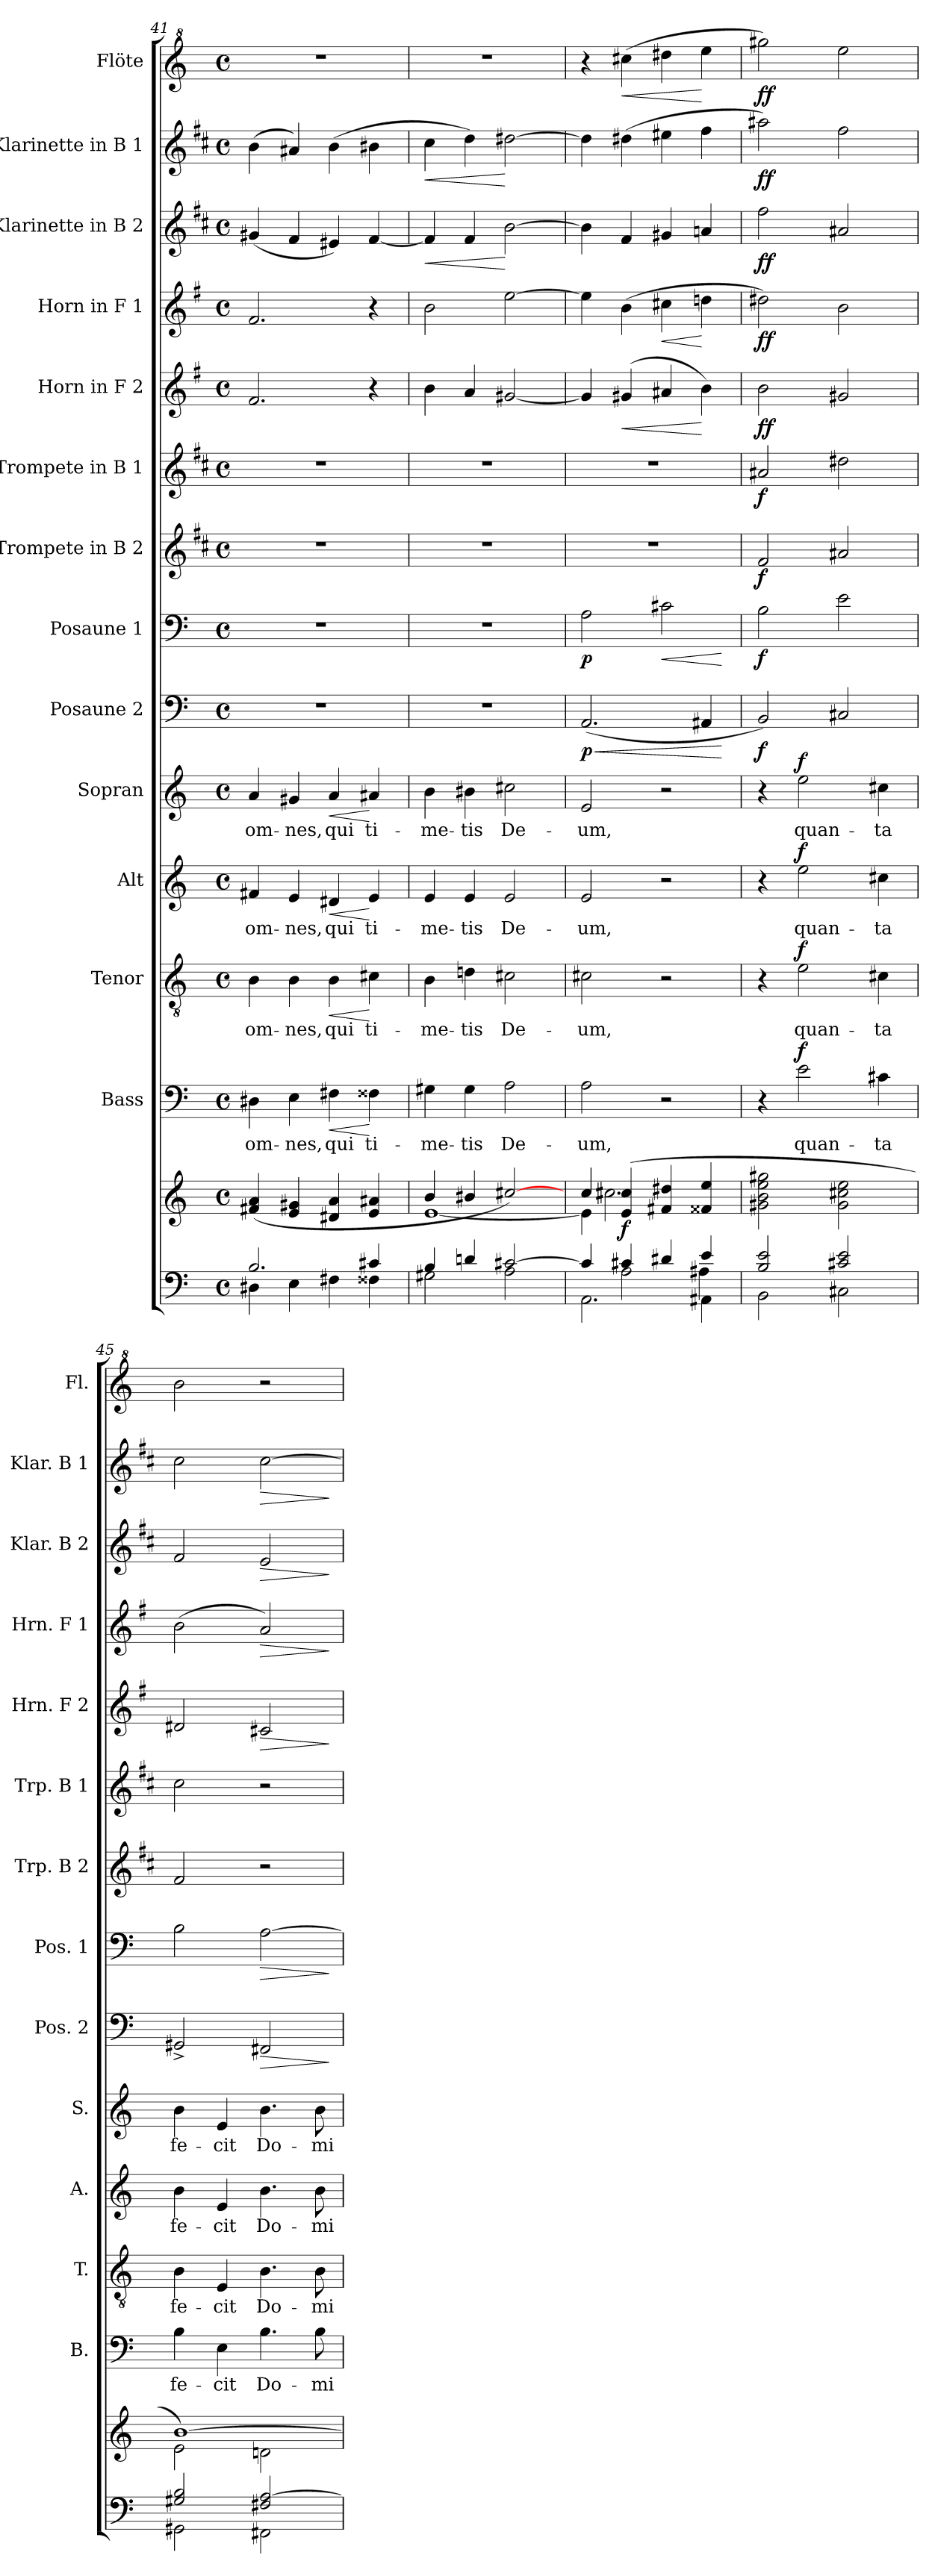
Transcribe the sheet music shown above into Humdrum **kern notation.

**kern	**kern	**dynam	**kern	**text	**dynam	**kern	**text	**dynam	**kern	**text	**dynam	**kern	**text	**dynam	**kern	**dynam	**kern	**dynam	**kern	**dynam	**kern	**dynam	**kern	**dynam	**kern	**dynam	**kern	**dynam	**kern	**dynam	**kern	**dynam
*part14	*part14	*part14	*part13	*part13	*part13	*part12	*part12	*part12	*part11	*part11	*part11	*part10	*part10	*part10	*part9	*part9	*part8	*part8	*part7	*part7	*part6	*part6	*part5	*part5	*part4	*part4	*part3	*part3	*part2	*part2	*part1	*part1
*staff15	*staff14	*staff14/15	*staff13	*staff13	*staff13	*staff12	*staff12	*staff12	*staff11	*staff11	*staff11	*staff10	*staff10	*staff10	*staff9	*staff9	*staff8	*staff8	*staff7	*staff7	*staff6	*staff6	*staff5	*staff5	*staff4	*staff4	*staff3	*staff3	*staff2	*staff2	*staff1	*staff1
*	*	*	*I"Bass	*	*	*I"Tenor	*	*	*I"Alt	*	*	*I"Sopran	*	*	*I"Posaune 2	*	*I"Posaune 1	*	*I"Trompete in B 2	*	*I"Trompete in B 1	*	*I"Horn in F 2	*	*I"Horn in F 1	*	*I"Klarinette in B 2	*	*I"Klarinette in B 1	*	*I"Flöte	*
*	*	*	*I'B.	*	*	*I'T.	*	*	*I'A.	*	*	*I'S.	*	*	*I'Pos. 2	*	*I'Pos. 1	*	*I'Trp. B 2	*	*I'Trp. B 1	*	*I'Hrn. F 2	*	*I'Hrn. F 1	*	*I'Klar. B 2	*	*I'Klar. B 1	*	*I'Fl.	*
*clefF4	*clefG2	*	*clefF4	*	*	*clefGv2	*	*	*clefG2	*	*	*clefG2	*	*	*clefF4	*	*clefF4	*	*clefG2	*	*clefG2	*	*clefG2	*	*clefG2	*	*clefG2	*	*clefG2	*	*clefG^2	*
*	*	*	*	*	*	*	*	*	*	*	*	*	*	*	*	*	*	*	*ITrd1c2	*	*ITrd1c2	*	*ITrd4c7	*	*ITrd4c7	*	*ITrd1c2	*	*ITrd1c2	*	*	*
*k[]	*k[]	*	*k[]	*	*	*k[]	*	*	*k[]	*	*	*k[]	*	*	*k[]	*	*k[]	*	*k[]	*	*k[]	*	*k[]	*	*k[]	*	*k[]	*	*k[]	*	*k[]	*
*C:	*C:	*	*C:	*	*	*C:	*	*	*C:	*	*	*C:	*	*	*C:	*	*C:	*	*C:	*	*C:	*	*C:	*	*C:	*	*C:	*	*C:	*	*C:	*
*M4/4	*M4/4	*	*M4/4	*	*	*M4/4	*	*	*M4/4	*	*	*M4/4	*	*	*M4/4	*	*M4/4	*	*M4/4	*	*M4/4	*	*M4/4	*	*M4/4	*	*M4/4	*	*M4/4	*	*M4/4	*
*met(c)	*met(c)	*	*met(c)	*	*	*met(c)	*	*	*met(c)	*	*	*met(c)	*	*	*met(c)	*	*met(c)	*	*met(c)	*	*met(c)	*	*met(c)	*	*met(c)	*	*met(c)	*	*met(c)	*	*met(c)	*
=41	=41	=41	=41	=41	=41	=41	=41	=41	=41	=41	=41	=41	=41	=41	=41	=41	=41	=41	=41	=41	=41	=41	=41	=41	=41	=41	=41	=41	=41	=41	=41	=41
*^	*	*	*	*	*	*	*	*	*	*	*	*	*	*	*	*	*	*	*	*	*	*	*	*	*	*	*	*	*	*	*	*
!	!	!	!	!	!LO:LY:b	!	!	!LO:LY:b	!	!	!LO:LY:b	!	!	!LO:LY:b	!	!	!	!	!	!	!	!	!	!	!	!	!	!	!	!	!	!	!
2.B/	4D#X\	(4f#X/ 4a/	.	4D#X\	om-	.	4B\	om-	.	4f#X/	om-	.	4a/	om-	.	1r	.	1r	.	1r	.	1r	.	2.B/	.	2.B/	.	(<4f#X/	.	(>4a\	.	1r	.
!	!	!	!	!	!LO:LY:b	!	!	!LO:LY:b	!	!	!LO:LY:b	!	!	!LO:LY:b	!	!	!	!	!	!	!	!	!	!	!	!	!	!	!	!	!	!	!
.	4E\	4e/ 4g#X/	.	4E\	-nes,	.	4B\	-nes,	.	4e/	-nes,	.	4g#X/	-nes,	.	.	.	.	.	.	.	.	.	.	.	.	.	4e/	.	4g#X/)	.	.	.
!	!	!	!	!	!LO:LY:b	!LO:HP:b	!	!LO:LY:b	!LO:HP:b	!	!LO:LY:b	!LO:HP:b	!	!LO:LY:b	!LO:HP:b	!	!	!	!	!	!	!	!	!	!	!	!	!	!	!	!	!	!
.	4F#X\	4d#X/ 4a/	.	4F#X\	qui	<	4B\	qui	<	4d#X/	qui	<	4a/	qui	<	.	.	.	.	.	.	.	.	.	.	.	.	4d#X/)	.	(>4a\	.	.	.
!	!	!	!	!	!LO:LY:b	!	!	!LO:LY:b	!	!	!LO:LY:b	!	!	!LO:LY:b	!	!	!	!	!	!	!	!	!	!	!	!	!	!	!	!	!	!	!
4c#X/	4F##X\	4e/ 4a#X/	.	4F##X\	ti-	[	4c#X\	ti-	[	4e/	ti-	[	4a#X/	ti-	[	.	.	.	.	.	.	.	.	4r	.	4r	.	[4e/	.	4a#X\	.	.	.
=42	=42	=42	=42	=42	=42	=42	=42	=42	=42	=42	=42	=42	=42	=42	=42	=42	=42	=42	=42	=42	=42	=42	=42	=42	=42	=42	=42	=42	=42	=42	=42	=42	=42
*	*	*^	*	*	*	*	*	*	*	*	*	*	*	*	*	*	*	*	*	*	*	*	*	*	*	*	*	*	*	*	*	*	*
!	!	!	!	!	!	!LO:LY:b	!	!	!LO:LY:b	!	!	!LO:LY:b	!	!	!LO:LY:b	!	!	!	!	!	!	!	!	!	!	!	!	!	!	!LO:HP:b	!	!LO:HP:b	!	!
4B/	2G#X\	4b/	[<1e	.	4G#X\	-me-	.	4B\	-me-	.	4e/	-me-	.	4b\	-me-	.	1r	.	1r	.	1r	.	1r	.	4e\	.	2e\	.	4e/]	<	4b\	<	1r	.
!	!	!	!	!	!	!LO:LY:b	!	!	!LO:LY:b	!	!	!LO:LY:b	!	!	!LO:LY:b	!	!	!	!	!	!	!	!	!	!	!	!	!	!	!	!	!	!	!
4dn/	.	4b#X/	.	.	4G#\	-tis	.	4dn\	-tis	.	4e/	-tis	.	4b#X\	-tis	.	.	.	.	.	.	.	.	.	4d/	.	.	.	4e/	.	4cc\)	.	.	.
!	!	!	!	!	!	!LO:LY:b	!	!	!LO:LY:b	!	!	!LO:LY:b	!	!	!LO:LY:b	!	!	!	!	!	!	!	!	!	!	!	!	!	!	!	!	!	!	!
[>2c#X/	2A\	[>2cc#X/)	.	.	2A\	De-	.	2c#X\	De-	.	2e/	De-	.	2cc#X\	De-	.	.	.	.	.	.	.	.	.	[2c#X/	.	[2a\	.	[2a\	[	[2cc#X\	[	.	.
=43	=43	=43	=43	=43	=43	=43	=43	=43	=43	=43	=43	=43	=43	=43	=43	=43	=43	=43	=43	=43	=43	=43	=43	=43	=43	=43	=43	=43	=43	=43	=43	=43	=43	=43
*	*^	*	*	*	*	*	*	*	*	*	*	*	*	*	*	*	*	*	*	*	*	*	*	*	*	*	*	*	*	*	*	*	*	*
!	!	!	!	!	!	!	!LO:LY:b	!	!	!LO:LY:b	!	!	!LO:LY:b	!	!	!LO:LY:b	!	!	!LO:HP:b	!	!	!	!	!	!	!	!	!	!	!	!	!	!	!	!
!	!	!	!	!	!	!	!	!	!	!	!	!	!	!	!	!	!	!	!LO:DY:n=1:b	!	!LO:DY:b	!	!	!	!	!	!	!	!	!	!	!	!	!	!
4c#/]	2.AA\	4ryy	4cc/	4e\]	.	2A\	-um,	.	2c#X\	-um,	.	2e/	-um,	.	2e/	-um,	.	(<2.AA/	< p	2A\	p	1r	.	1r	.	4c#/]	.	4a\]	.	4a\]	.	4cc#\]	.	4r	.
!	!	!	!	!	!LO:DY:b	!	!	!	!	!	!	!	!	!	!	!	!	!	!	!	!	!	!	!	!	!	!LO:HP:b	!	!	!	!	!	!	!	!LO:HP:b
4c#X/	.	2A\	(4e/ 4cc#X/	2.cc#\	f	.	.	.	.	.	.	.	.	.	.	.	.	.	.	.	.	.	.	.	.	(4c#X/	<	(>4e\	.	4e/	.	(>4cc#X\	.	(>4ccc#X\	<
!	!	!	!	!	!	!	!	!	!	!	!	!	!	!	!	!	!	!	!	!	!LO:HP:b	!	!	!	!	!	!	!	!LO:HP:b	!	!	!	!	!	!
4d#X/	.	.	4f#X/ 4dd#X/	.	.	2r	.	.	2r	.	.	2r	.	.	2r	.	.	.	.	2c#X\	<	.	.	.	.	4d#X/	.	4f#X\	<	4f#X/	.	4dd#X\	.	4ddd#X\	.
4e/	4AA#X\	4A#X\	4f##X/ 4ee/	.	.	.	.	.	.	.	.	.	.	.	.	.	.	4AA#X/	.	.	.	.	.	.	.	4e\)	[	4gn\	[	4gn/	.	4ee\	.	4eee\	[
*v	*v	*v	*	*	*	*	*	*	*	*	*	*	*	*	*	*	*	*	*	*	*	*	*	*	*	*	*	*	*	*	*	*	*	*	*
*	*v	*v	*	*	*	*	*	*	*	*	*	*	*	*	*	*	*	*	*	*	*	*	*	*	*	*	*	*	*	*	*	*	*
.	.	.	.	.	.	.	.	.	.	.	.	.	.	.	.	[	.	[	.	.	.	.	.	.	.	.	.	.	.	.	.	.
!!LO:PB:g=z
=44	=44	=44	=44	=44	=44	=44	=44	=44	=44	=44	=44	=44	=44	=44	=44	=44	=44	=44	=44	=44	=44	=44	=44	=44	=44	=44	=44	=44	=44	=44	=44	=44
*^	*	*	*	*	*	*	*	*	*	*	*	*	*	*	*	*	*	*	*	*	*	*	*	*	*	*	*	*	*	*	*	*
!	!	!	!	!	!	!	!	!	!	!	!	!	!	!	!	!	!LO:DY:b	!	!LO:DY:b	!	!LO:DY:b	!	!LO:DY:b	!	!LO:DY:b	!	!LO:DY:b	!	!LO:DY:b	!	!LO:DY:b	!	!LO:DY:b
2B/ 2e/	2BB\	2g#X\ 2b\ 2ee\ 2gg#X\	.	4r	.	.	4r	.	.	4r	.	.	4r	.	.	2BB/)	f	2B\	f	2e/	f	2g#X/	f	2e\	ff	2g#X\)	ff	2ee\	ff	2gg#X\)	ff	2ggg#X\)	ff
!	!	!	!	!	!LO:LY:b	!LO:DY:a	!	!LO:LY:b	!LO:DY:a	!	!LO:LY:b	!LO:DY:a	!	!LO:LY:b	!LO:DY:a	!	!	!	!	!	!	!	!	!	!	!	!	!	!	!	!	!	!
.	.	.	.	2e\	quan-	f	2e\	quan-	f	2ee\	quan-	f	2ee\	quan-	f	.	.	.	.	.	.	.	.	.	.	.	.	.	.	.	.	.	.
2c#X/ 2e/	2C#X\	2g#\ 2cc#X\ 2ee\	.	.	.	.	.	.	.	.	.	.	.	.	.	2C#X/	.	2e\	.	2g#X/	.	2cc#X\	.	2c#X/	.	2e\	.	2g#X/	.	2ee\	.	2eee\	.
!	!	!	!	!	!LO:LY:b	!	!	!LO:LY:b	!	!	!LO:LY:b	!	!	!LO:LY:b	!	!	!	!	!	!	!	!	!	!	!	!	!	!	!	!	!	!	!
.	.	.	.	4c#X\	-ta	.	4c#X\	-ta	.	4cc#X\	-ta	.	4cc#X\	-ta	.	.	.	.	.	.	.	.	.	.	.	.	.	.	.	.	.	.	.
=45	=45	=45	=45	=45	=45	=45	=45	=45	=45	=45	=45	=45	=45	=45	=45	=45	=45	=45	=45	=45	=45	=45	=45	=45	=45	=45	=45	=45	=45	=45	=45	=45	=45
*	*	*^	*	*	*	*	*	*	*	*	*	*	*	*	*	*	*	*	*	*	*	*	*	*	*	*	*	*	*	*	*	*	*
!	!	!	!	!	!	!LO:LY:b	!	!	!LO:LY:b	!	!	!LO:LY:b	!	!	!LO:LY:b	!	!	!	!	!	!	!	!	!	!	!	!	!	!	!	!	!	!	!
2G#X/ 2B/	2GG#X\	[>1b)	2e\	.	4B\	fe-	.	4B\	fe-	.	4b\	fe-	.	4b\	fe-	.	2GG#X^</	.	2B\	.	2e/	.	2b\	.	2G#X/	.	(>2e\	.	2e/	.	2b\	.	2bb\	.
!	!	!	!	!	!	!LO:LY:b	!	!	!LO:LY:b	!	!	!LO:LY:b	!	!	!LO:LY:b	!	!	!	!	!	!	!	!	!	!	!	!	!	!	!	!	!	!	!
.	.	.	.	.	4E\	-cit	.	4E/	-cit	.	4e/	-cit	.	4e/	-cit	.	.	.	.	.	.	.	.	.	.	.	.	.	.	.	.	.	.	.
!	!	!	!	!	!	!LO:LY:b	!	!	!LO:LY:b	!	!	!LO:LY:b	!	!	!LO:LY:b	!	!	!LO:HP:b	!	!LO:HP:b	!	!	!	!	!	!LO:HP:b	!	!LO:HP:b	!	!LO:HP:b	!	!LO:HP:b	!	!
2F#X/ [>2A/	2FF#X\	.	2dn\	.	4.B\	Do-	.	4.B\	Do-	.	4.b\	Do-	.	4.b\	Do-	.	2FF#X/	>	[2A\	>	2r	.	2r	.	2F#X/	>	2d/)	>	2d/	>	[2b\	>	2r	.
!	!	!	!	!	!	!LO:LY:b	!	!	!LO:LY:b	!	!	!LO:LY:b	!	!	!LO:LY:b	!	!	!	!	!	!	!	!	!	!	!	!	!	!	!	!	!	!	!
.	.	.	.	.	8B\	-mi-	.	8B\	-mi-	.	8b\	-mi-	.	8b\	-mi-	.	.	.	.	.	.	.	.	.	.	.	.	.	.	.	.	.	.	.
*v	*v	*	*	*	*	*	*	*	*	*	*	*	*	*	*	*	*	*	*	*	*	*	*	*	*	*	*	*	*	*	*	*	*	*
*	*v	*v	*	*	*	*	*	*	*	*	*	*	*	*	*	*	*	*	*	*	*	*	*	*	*	*	*	*	*	*	*	*	*
.	.	.	.	.	.	.	.	.	.	.	.	.	.	.	.	]	.	]	.	.	.	.	.	]	.	]	.	]	.	]	.	.
=	=	=	=	=	=	=	=	=	=	=	=	=	=	=	=	=	=	=	=	=	=	=	=	=	=	=	=	=	=	=	=	=
*-	*-	*-	*-	*-	*-	*-	*-	*-	*-	*-	*-	*-	*-	*-	*-	*-	*-	*-	*-	*-	*-	*-	*-	*-	*-	*-	*-	*-	*-	*-	*-	*-
